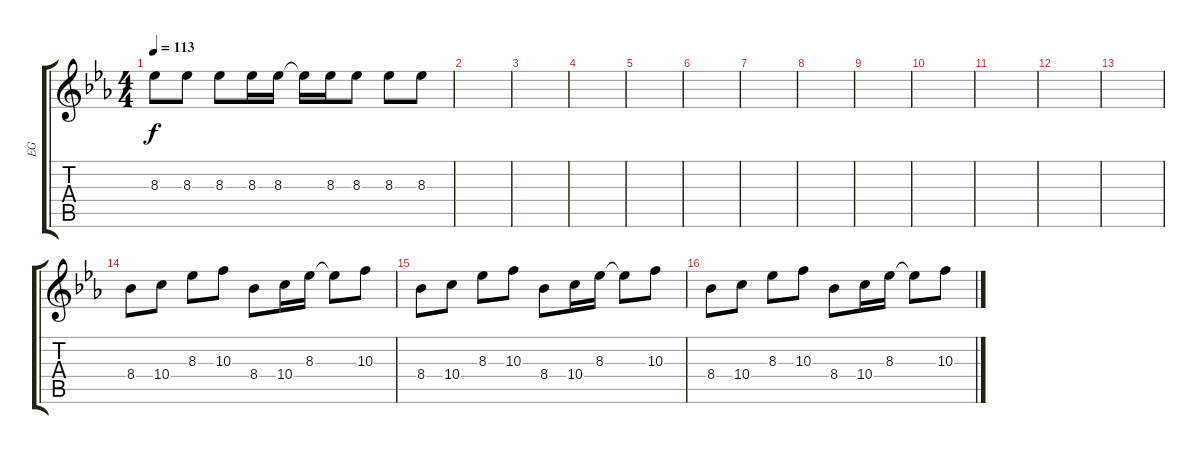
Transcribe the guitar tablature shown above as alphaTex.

\track ("EG" "EG") {instrument distortionguitar}
\staff {score tabs}
\tuning (E4 B3 G3 D3 A2 E2) {hide}
\ts (4 4)
\tempo 113
\clef g2
\ks cminor
8.3.8{dy f} 8.3.8 8.3.8 8.3.16 8.3.16 8.3{t}.16 8.3.16 8.3.8 8.3.8 8.3.8 |
|
|
|
|
|
|
|
|
|
|
|
|
8.4.8 10.4.8 8.3.8 10.3.8 8.4.8 10.4.16 8.3.16 8.3{t}.8 10.3.8 |
8.4.8 10.4.8 8.3.8 10.3.8 8.4.8 10.4.16 8.3.16 8.3{t}.8 10.3.8 |
8.4.8 10.4.8 8.3.8 10.3.8 8.4.8 10.4.16 8.3.16 8.3{t}.8 10.3.8
